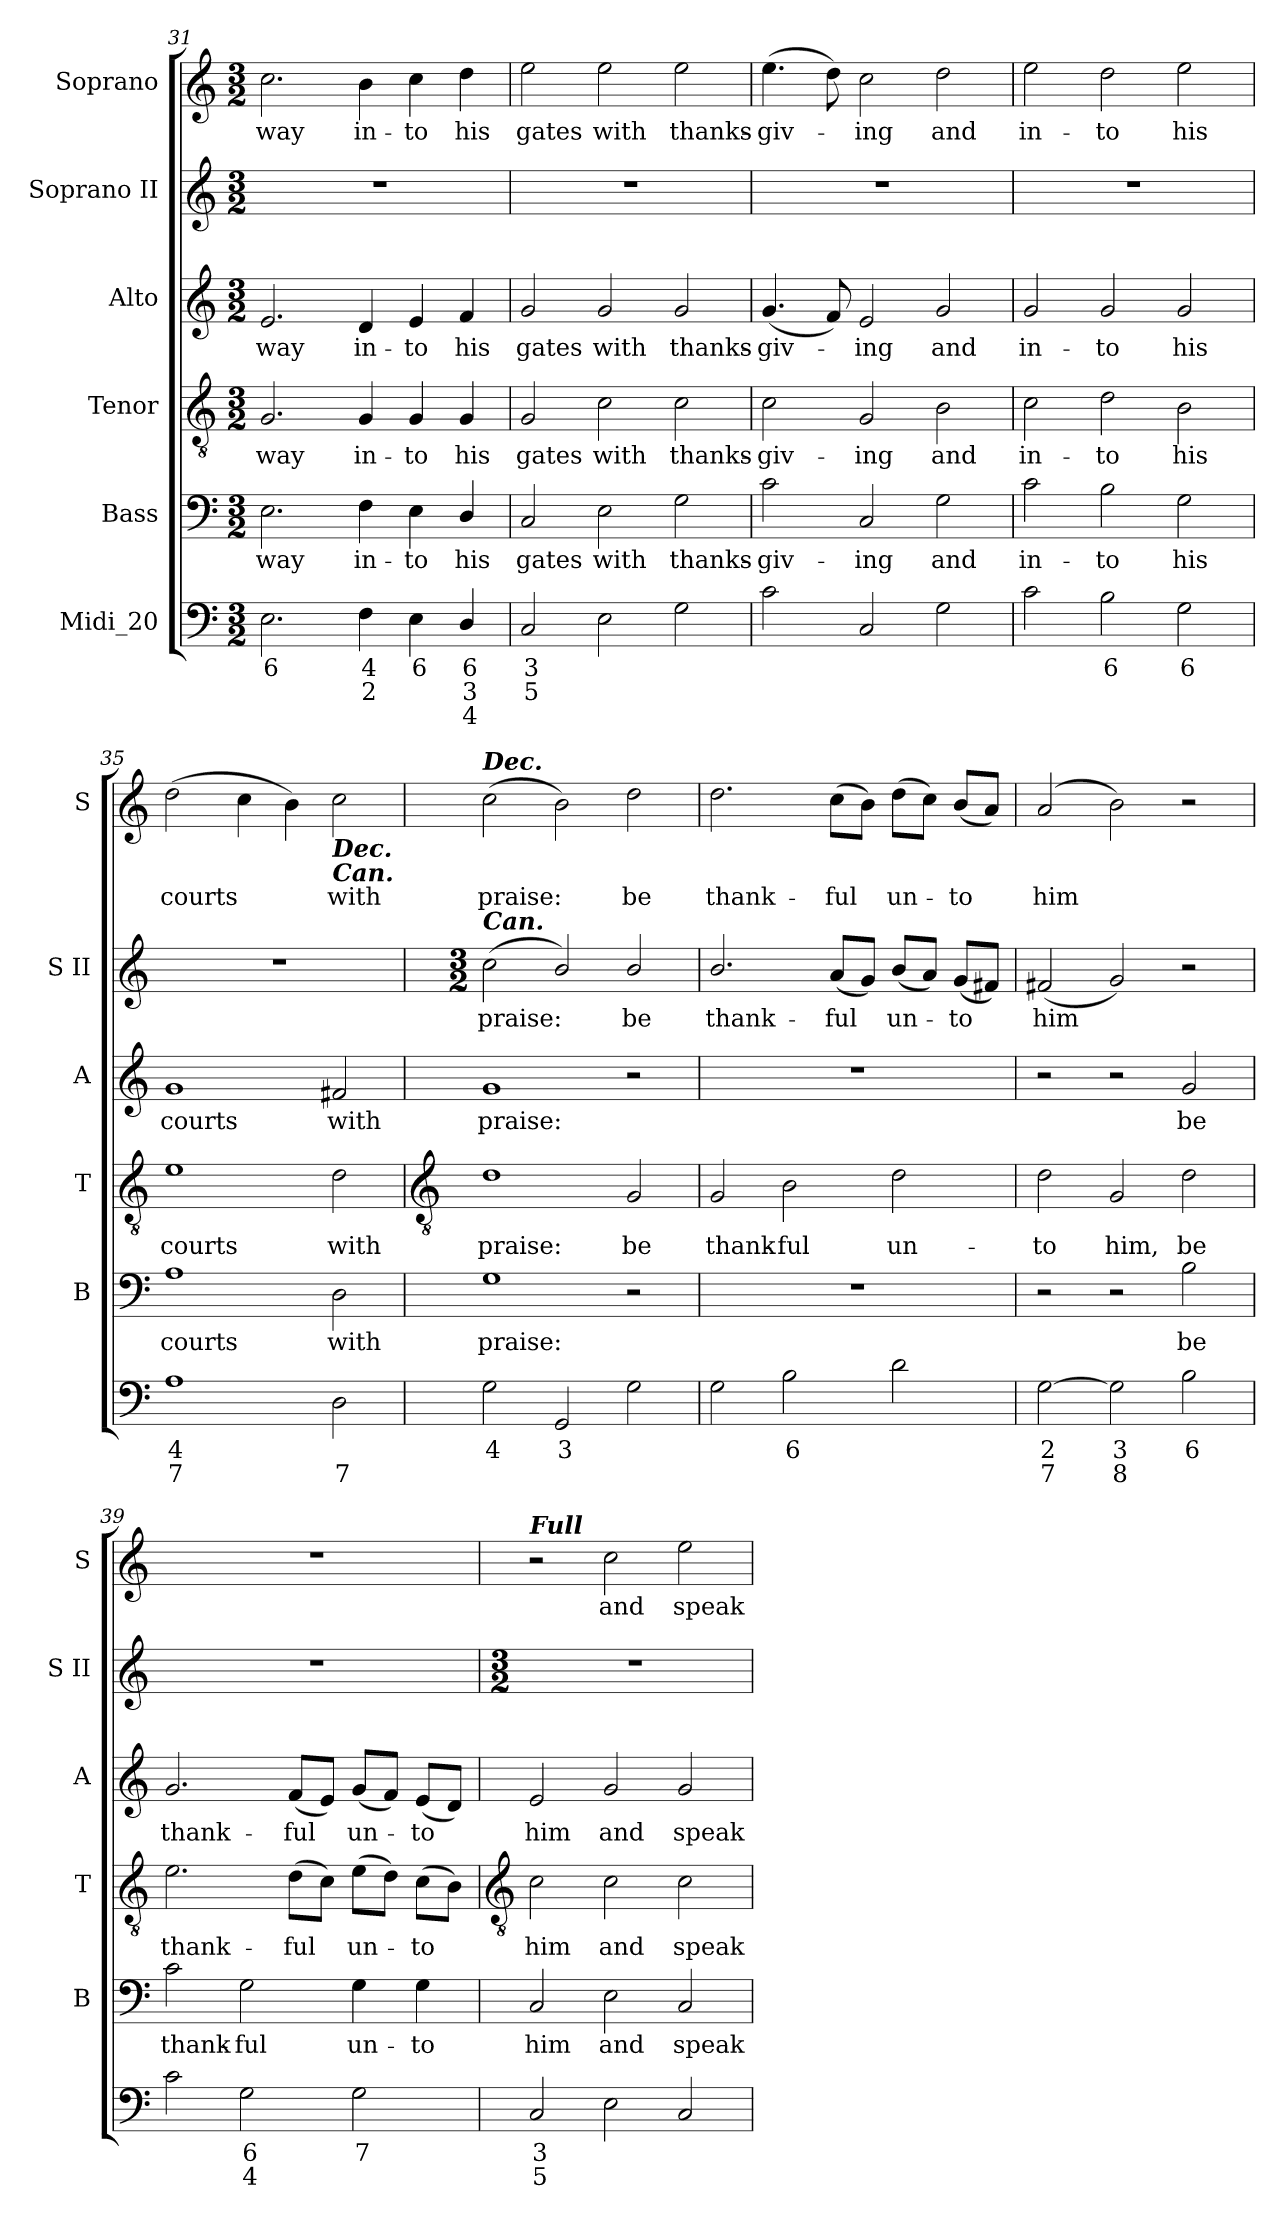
**kern	**text	**text	**text	**kern	**text	**kern	**text	**kern	**text	**kern	**text	**kern	**text
*part6	*part6	*part6	*part6	*part5	*part5	*part4	*part4	*part3	*part3	*part2	*part2	*part1	*part1
*staff6	*staff6	*staff6	*staff6	*staff5	*staff5	*staff4	*staff4	*staff3	*staff3	*staff2	*staff2	*staff1	*staff1
*I"Midi_20	*	*	*	*I"Bass	*	*I"Tenor	*	*I"Alto	*	*I"Soprano II	*	*I"Soprano	*
*	*	*	*	*I'B	*	*I'T	*	*I'A	*	*I'S II	*	*I'S	*
*clefF4	*	*	*	*clefF4	*	*clefGv2	*	*clefG2	*	*clefG2	*	*clefG2	*
*k[]	*	*	*	*k[]	*	*k[]	*	*k[]	*	*k[]	*	*k[]	*
*C:	*	*	*	*C:	*	*C:	*	*C:	*	*C:	*	*C:	*
*M3/2	*	*	*	*M3/2	*	*M3/2	*	*M3/2	*	*M3/2	*	*M3/2	*
=31	=31	=31	=31	=31	=31	=31	=31	=31	=31	=31	=31	=31	=31
!	!LO:LY:b	!	!	!	!LO:LY:b	!	!LO:LY:b	!	!LO:LY:b	!	!	!	!LO:LY:b
2.E	6	.	.	2.E	way	2.G	way	2.e	way	1.r	.	2.cc	way
!	!LO:LY:b	!LO:LY:b	!	!	!LO:LY:b	!	!LO:LY:b	!	!LO:LY:b	!	!	!	!LO:LY:b
4F	4	2	.	4F	in-	4G	in-	4d	in-	.	.	4b	in-
!	!LO:LY:b	!	!	!	!LO:LY:b	!	!LO:LY:b	!	!LO:LY:b	!	!	!	!LO:LY:b
4E	6	.	.	4E	-to	4G	-to	4e	-to	.	.	4cc	-to
!	!LO:LY:b	!LO:LY:b	!LO:LY:b	!	!LO:LY:b	!	!LO:LY:b	!	!LO:LY:b	!	!	!	!LO:LY:b
4D/	6	3	4	4D/	his	4G	his	4f	his	.	.	4dd	his
=32	=32	=32	=32	=32	=32	=32	=32	=32	=32	=32	=32	=32	=32
!	!LO:LY:b	!LO:LY:b	!	!	!LO:LY:b	!	!LO:LY:b	!	!LO:LY:b	!	!	!	!LO:LY:b
2C	3	5	.	2C	gates	2G	gates	2g	gates	1.r	.	2ee	gates
!	!	!	!	!	!LO:LY:b	!	!LO:LY:b	!	!LO:LY:b	!	!	!	!LO:LY:b
2E	.	.	.	2E	with	2c	with	2g	with	.	.	2ee	with
!	!	!	!	!	!LO:LY:b	!	!LO:LY:b	!	!LO:LY:b	!	!	!	!LO:LY:b
2G	.	.	.	2G	thanks-	2c	thanks-	2g	thanks-	.	.	2ee	thanks-
=33	=33	=33	=33	=33	=33	=33	=33	=33	=33	=33	=33	=33	=33
!	!	!	!	!	!LO:LY:b	!	!LO:LY:b	!	!LO:LY:b	!	!	!	!LO:LY:b
2c	.	.	.	2c	-giv-	2c	-giv-	(<4.g	-giv-	1.r	.	(>4.ee	-giv-
.	.	.	.	.	.	.	.	8f)	.	.	.	8dd)	.
!	!	!	!	!	!LO:LY:b	!	!LO:LY:b	!	!LO:LY:b	!	!	!	!LO:LY:b
2C	.	.	.	2C	-ing	2G	-ing	2e	ing	.	.	2cc	ing
!	!	!	!	!	!LO:LY:b	!	!LO:LY:b	!	!LO:LY:b	!	!	!	!LO:LY:b
2G	.	.	.	2G	and	2B	and	2g	and	.	.	2dd	and
=34	=34	=34	=34	=34	=34	=34	=34	=34	=34	=34	=34	=34	=34
!	!	!	!	!	!LO:LY:b	!	!LO:LY:b	!	!LO:LY:b	!	!	!	!LO:LY:b
2c	.	.	.	2c	in-	2c	in-	2g	in-	1.r	.	2ee	in-
!	!LO:LY:b	!	!	!	!LO:LY:b	!	!LO:LY:b	!	!LO:LY:b	!	!	!	!LO:LY:b
2B	6	.	.	2B	-to	2d	-to	2g	-to	.	.	2dd	-to
!	!LO:LY:b	!	!	!	!LO:LY:b	!	!LO:LY:b	!	!LO:LY:b	!	!	!	!LO:LY:b
2G	6	.	.	2G	his	2B	his	2g	his	.	.	2ee	his
=35	=35	=35	=35	=35	=35	=35	=35	=35	=35	=35	=35	=35	=35
!	!LO:LY:b	!LO:LY:b	!	!	!LO:LY:b	!	!LO:LY:b	!	!LO:LY:b	!	!	!	!LO:LY:b
1A	4	7	.	1A	courts	1e	courts	1g	courts	1.r	.	(>2dd	courts
.	.	.	.	.	.	.	.	.	.	.	.	4cc	.
.	.	.	.	.	.	.	.	.	.	.	.	4b)	.
!	!	!	!	!	!	!	!	!	!	!	!	!LO:TX:b:Bi:t=Dec.	!
!	!	!	!	!	!	!	!	!	!	!	!	!LO:TX:b:Bi:t=Can.	!
!	!	!LO:LY:b	!	!	!LO:LY:b	!	!LO:LY:b	!	!LO:LY:b	!	!	!	!LO:LY:b
2D	.	7	.	2D	with	2d	with	2f#X	with	.	.	2cc	with
!!LO:LB:g=z
=36	=36	=36	=36	=36	=36	=36	=36	=36	=36	=36	=36	=36	=36
*	*	*	*	*	*	*clefGv2	*	*	*	*	*	*	*
*	*	*	*	*	*	*	*	*	*	*k[]	*	*	*
*	*	*	*	*	*	*	*	*	*	*C:	*	*	*
*	*	*	*	*	*	*	*	*	*	*M3/2	*	*	*
!	!	!	!	!	!	!	!	!	!	!	!	!LO:TX:a:Bi:t=Dec.	!
!	!	!	!	!	!	!	!	!	!	!LO:TX:a:Bi:t=Can.	!	!	!
!	!LO:LY:b	!	!	!	!LO:LY:b	!	!LO:LY:b	!	!LO:LY:b	!	!LO:LY:b	!	!LO:LY:b
2G	4	.	.	1G	praise:	1d	praise:	1g	praise:	(<2cc	praise:	(>2cc	praise:
!	!LO:LY:b	!	!	!	!	!	!	!	!	!	!	!	!
2GG	3	.	.	.	.	.	.	.	.	2b/)	.	2b)	.
!	!	!	!	!	!	!	!LO:LY:b	!	!	!	!LO:LY:b	!	!LO:LY:b
2G	.	.	.	2r	.	2G	be	2r	.	2b/	be	2dd	be
=37	=37	=37	=37	=37	=37	=37	=37	=37	=37	=37	=37	=37	=37
!	!	!	!	!LO:N:vis=1	!	!	!LO:LY:b	!LO:N:vis=1	!	!	!LO:LY:b	!	!LO:LY:b
2G	.	.	.	1.r	.	2G	thank-	1.r	.	2.b/	thank-	2.dd	thank-
!	!LO:LY:b	!	!	!	!	!	!LO:LY:b	!	!	!	!	!	!
2B	6	.	.	.	.	2B	-ful	.	.	.	.	.	.
!	!	!	!	!	!	!	!	!	!	!	!LO:LY:b	!	!LO:LY:b
.	.	.	.	.	.	.	.	.	.	(<8aL	-ful	(>8ccL	-ful
.	.	.	.	.	.	.	.	.	.	8gJ)	.	8bJ)	.
!	!	!	!	!	!	!	!LO:LY:b	!	!	!	!LO:LY:b	!	!LO:LY:b
2d	.	.	.	.	.	2d	un-	.	.	(<8bL	un-	(>8ddL	un-
.	.	.	.	.	.	.	.	.	.	8aJ)	.	8ccJ)	.
!	!	!	!	!	!	!	!	!	!	!	!LO:LY:b	!	!LO:LY:b
.	.	.	.	.	.	.	.	.	.	(<8gL	to	(<8bL	to
.	.	.	.	.	.	.	.	.	.	8f#XJ)	.	8aJ)	.
=38	=38	=38	=38	=38	=38	=38	=38	=38	=38	=38	=38	=38	=38
!	!LO:LY:b	!LO:LY:b	!	!	!	!	!LO:LY:b	!	!	!	!LO:LY:b	!	!LO:LY:b
[2G	2	7	.	2r	.	2d	-to	2r	.	(<2f#X	him	(<2a	him
!	!LO:LY:b	!LO:LY:b	!	!	!	!	!LO:LY:b	!	!	!	!	!	!
2G]	3	8	.	2r	.	2G	him,	2r	.	2g)	.	2b)	.
!	!LO:LY:b	!	!	!	!LO:LY:b	!	!LO:LY:b	!	!LO:LY:b	!	!	!	!
2B	6	.	.	2B	be	2d	be	2g	be	2r	.	2r	.
=39	=39	=39	=39	=39	=39	=39	=39	=39	=39	=39	=39	=39	=39
!	!	!	!	!	!LO:LY:b	!	!LO:LY:b	!	!LO:LY:b	!LO:N:vis=1	!	!LO:N:vis=1	!
2c	.	.	.	2c	thank-	2.e	thank-	2.g	thank-	1.r	.	1.r	.
!	!LO:LY:b	!LO:LY:b	!	!	!LO:LY:b	!	!	!	!	!	!	!	!
2G	6	4	.	2G	-ful	.	.	.	.	.	.	.	.
!	!	!	!	!	!	!	!LO:LY:b	!	!LO:LY:b	!	!	!	!
.	.	.	.	.	.	(>8dL	-ful	(<8fL	-ful	.	.	.	.
.	.	.	.	.	.	8cJ)	.	8eJ)	.	.	.	.	.
!	!LO:LY:b	!	!	!	!LO:LY:b	!	!LO:LY:b	!	!LO:LY:b	!	!	!	!
2G	7	.	.	4G	un-	(>8eL	un-	(<8gL	un-	.	.	.	.
.	.	.	.	.	.	8dJ)	.	8fJ)	.	.	.	.	.
!	!	!	!	!	!LO:LY:b	!	!LO:LY:b	!	!LO:LY:b	!	!	!	!
.	.	.	.	4G	-to	(>8cL	to	(<8eL	to	.	.	.	.
.	.	.	.	.	.	8BJ)	.	8dJ)	.	.	.	.	.
!!LO:LB:g=z
=40	=40	=40	=40	=40	=40	=40	=40	=40	=40	=40	=40	=40	=40
*	*	*	*	*	*	*clefGv2	*	*	*	*	*	*	*
*	*	*	*	*	*	*	*	*	*	*M3/2	*	*	*
!	!	!	!	!	!	!	!	!	!	!	!	!LO:TX:a:Bi:t=Full	!
!	!LO:LY:b	!LO:LY:b	!	!	!LO:LY:b	!	!LO:LY:b	!	!LO:LY:b	!	!	!	!
2C	3	5	.	2C	him	2c	him	2e	him	1.r	.	2r	.
!	!	!	!	!	!LO:LY:b	!	!LO:LY:b	!	!LO:LY:b	!	!	!	!LO:LY:b
2E	.	.	.	2E	and	2c	and	2g	and	.	.	2cc	and
!	!	!	!	!	!LO:LY:b	!	!LO:LY:b	!	!LO:LY:b	!	!	!	!LO:LY:b
2C	.	.	.	2C	speak	2c	speak	2g	speak	.	.	2ee	speak
=	=	=	=	=	=	=	=	=	=	=	=	=	=
*-	*-	*-	*-	*-	*-	*-	*-	*-	*-	*-	*-	*-	*-
